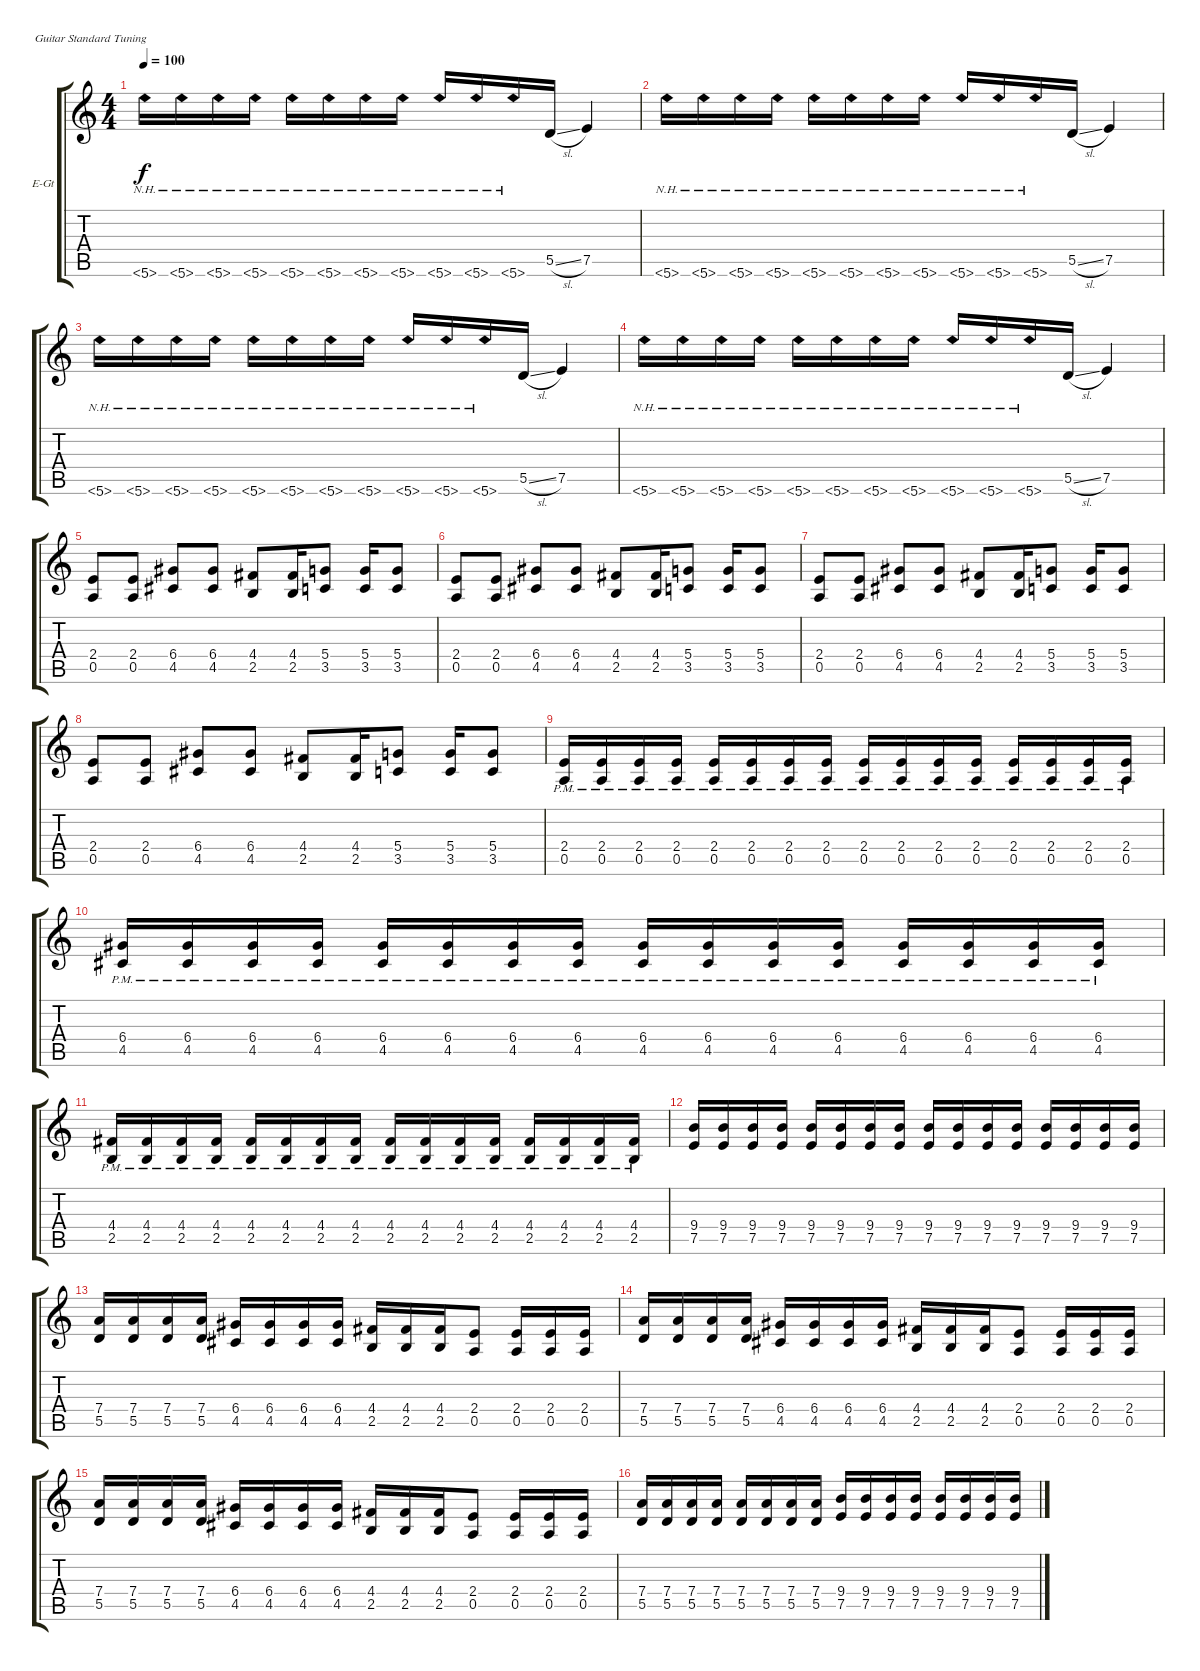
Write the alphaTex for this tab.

\bracketExtendMode groupsimilarinstruments
\firstSystemTrackNameOrientation horizontal
\otherSystemsTrackNameOrientation horizontal
\track ("Äîðîæêà 1" "E-Gt") {instrument overdrivenguitar}
\staff {score tabs}
\tuning (E4 B3 G3 D3 A2 E2)
\ts (4 4)
\tempo 100
\clef g2
\ks c
5.6{nh}.16{dy f} 5.6{nh}.16 5.6{nh}.16 5.6{nh}.16 5.6{nh}.16 5.6{nh}.16 5.6{nh}.16 5.6{nh}.16 5.6{nh}.16 5.6{nh}.16 5.6{nh}.16 5.5{sl}.16 7.5.4 |
5.6{nh}.16 5.6{nh}.16 5.6{nh}.16 5.6{nh}.16 5.6{nh}.16 5.6{nh}.16 5.6{nh}.16 5.6{nh}.16 5.6{nh}.16 5.6{nh}.16 5.6{nh}.16 5.5{sl}.16 7.5.4 |
5.6{nh}.16 5.6{nh}.16 5.6{nh}.16 5.6{nh}.16 5.6{nh}.16 5.6{nh}.16 5.6{nh}.16 5.6{nh}.16 5.6{nh}.16 5.6{nh}.16 5.6{nh}.16 5.5{sl}.16 7.5.4 |
5.6{nh}.16 5.6{nh}.16 5.6{nh}.16 5.6{nh}.16 5.6{nh}.16 5.6{nh}.16 5.6{nh}.16 5.6{nh}.16 5.6{nh}.16 5.6{nh}.16 5.6{nh}.16 5.5{sl}.16 7.5.4 |
(2.4 0.5).8 (2.4 0.5).8 (6.4 4.5).8 (6.4 4.5).8 (4.4 2.5).8 (4.4 2.5).16 (5.4 3.5).8 (5.4 3.5).16 (5.4 3.5).8 |
(2.4 0.5).8 (2.4 0.5).8 (6.4 4.5).8 (6.4 4.5).8 (4.4 2.5).8 (4.4 2.5).16 (5.4 3.5).8 (5.4 3.5).16 (5.4 3.5).8 |
(2.4 0.5).8 (2.4 0.5).8 (6.4 4.5).8 (6.4 4.5).8 (4.4 2.5).8 (4.4 2.5).16 (5.4 3.5).8 (5.4 3.5).16 (5.4 3.5).8 |
(2.4 0.5).8 (2.4 0.5).8 (6.4 4.5).8 (6.4 4.5).8 (4.4 2.5).8 (4.4 2.5).16 (5.4 3.5).8 (5.4 3.5).16 (5.4 3.5).8 |
(2.4{pm} 0.5{pm}).16 (2.4{pm} 0.5{pm}).16 (2.4{pm} 0.5{pm}).16 (2.4{pm} 0.5{pm}).16 (2.4{pm} 0.5{pm}).16 (2.4{pm} 0.5{pm}).16 (2.4{pm} 0.5{pm}).16 (2.4{pm} 0.5{pm}).16 (2.4{pm} 0.5{pm}).16 (2.4{pm} 0.5{pm}).16 (2.4{pm} 0.5{pm}).16 (2.4{pm} 0.5{pm}).16 (2.4{pm} 0.5{pm}).16 (2.4{pm} 0.5{pm}).16 (2.4{pm} 0.5{pm}).16 (2.4{pm} 0.5{pm}).16 |
(6.4{pm} 4.5{pm}).16 (6.4{pm} 4.5{pm}).16 (6.4{pm} 4.5{pm}).16 (6.4{pm} 4.5{pm}).16 (6.4{pm} 4.5{pm}).16 (6.4{pm} 4.5{pm}).16 (6.4{pm} 4.5{pm}).16 (6.4{pm} 4.5{pm}).16 (6.4{pm} 4.5{pm}).16 (6.4{pm} 4.5{pm}).16 (6.4{pm} 4.5{pm}).16 (6.4{pm} 4.5{pm}).16 (6.4{pm} 4.5{pm}).16 (6.4{pm} 4.5{pm}).16 (6.4{pm} 4.5{pm}).16 (6.4{pm} 4.5{pm}).16 |
(4.4{pm} 2.5{pm}).16 (4.4{pm} 2.5{pm}).16 (4.4{pm} 2.5{pm}).16 (4.4{pm} 2.5{pm}).16 (4.4{pm} 2.5{pm}).16 (4.4{pm} 2.5{pm}).16 (4.4{pm} 2.5{pm}).16 (4.4{pm} 2.5{pm}).16 (4.4{pm} 2.5{pm}).16 (4.4{pm} 2.5{pm}).16 (4.4{pm} 2.5{pm}).16 (4.4{pm} 2.5{pm}).16 (4.4{pm} 2.5{pm}).16 (4.4{pm} 2.5{pm}).16 (4.4{pm} 2.5{pm}).16 (4.4{pm} 2.5{pm}).16 |
(9.4 7.5).16 (9.4 7.5).16 (9.4 7.5).16 (9.4 7.5).16 (9.4 7.5).16 (9.4 7.5).16 (9.4 7.5).16 (9.4 7.5).16 (9.4 7.5).16 (9.4 7.5).16 (9.4 7.5).16 (9.4 7.5).16 (9.4 7.5).16 (9.4 7.5).16 (9.4 7.5).16 (9.4 7.5).16 |
(7.4 5.5).16 (7.4 5.5).16 (7.4 5.5).16 (7.4 5.5).16 (6.4 4.5).16 (6.4 4.5).16 (6.4 4.5).16 (6.4 4.5).16 (4.4 2.5).16 (4.4 2.5).16 (4.4 2.5).16 (2.4 0.5).8 (2.4 0.5).16 (2.4 0.5).16 (2.4 0.5).16 |
(7.4 5.5).16 (7.4 5.5).16 (7.4 5.5).16 (7.4 5.5).16 (6.4 4.5).16 (6.4 4.5).16 (6.4 4.5).16 (6.4 4.5).16 (4.4 2.5).16 (4.4 2.5).16 (4.4 2.5).16 (2.4 0.5).8 (2.4 0.5).16 (2.4 0.5).16 (2.4 0.5).16 |
(7.4 5.5).16 (7.4 5.5).16 (7.4 5.5).16 (7.4 5.5).16 (6.4 4.5).16 (6.4 4.5).16 (6.4 4.5).16 (6.4 4.5).16 (4.4 2.5).16 (4.4 2.5).16 (4.4 2.5).16 (2.4 0.5).8 (2.4 0.5).16 (2.4 0.5).16 (2.4 0.5).16 |
(7.4 5.5).16 (7.4 5.5).16 (7.4 5.5).16 (7.4 5.5).16 (7.4 5.5).16 (7.4 5.5).16 (7.4 5.5).16 (7.4 5.5).16 (9.4 7.5).16 (9.4 7.5).16 (9.4 7.5).16 (9.4 7.5).16 (9.4 7.5).16 (9.4 7.5).16 (9.4 7.5).16 (9.4 7.5).16
